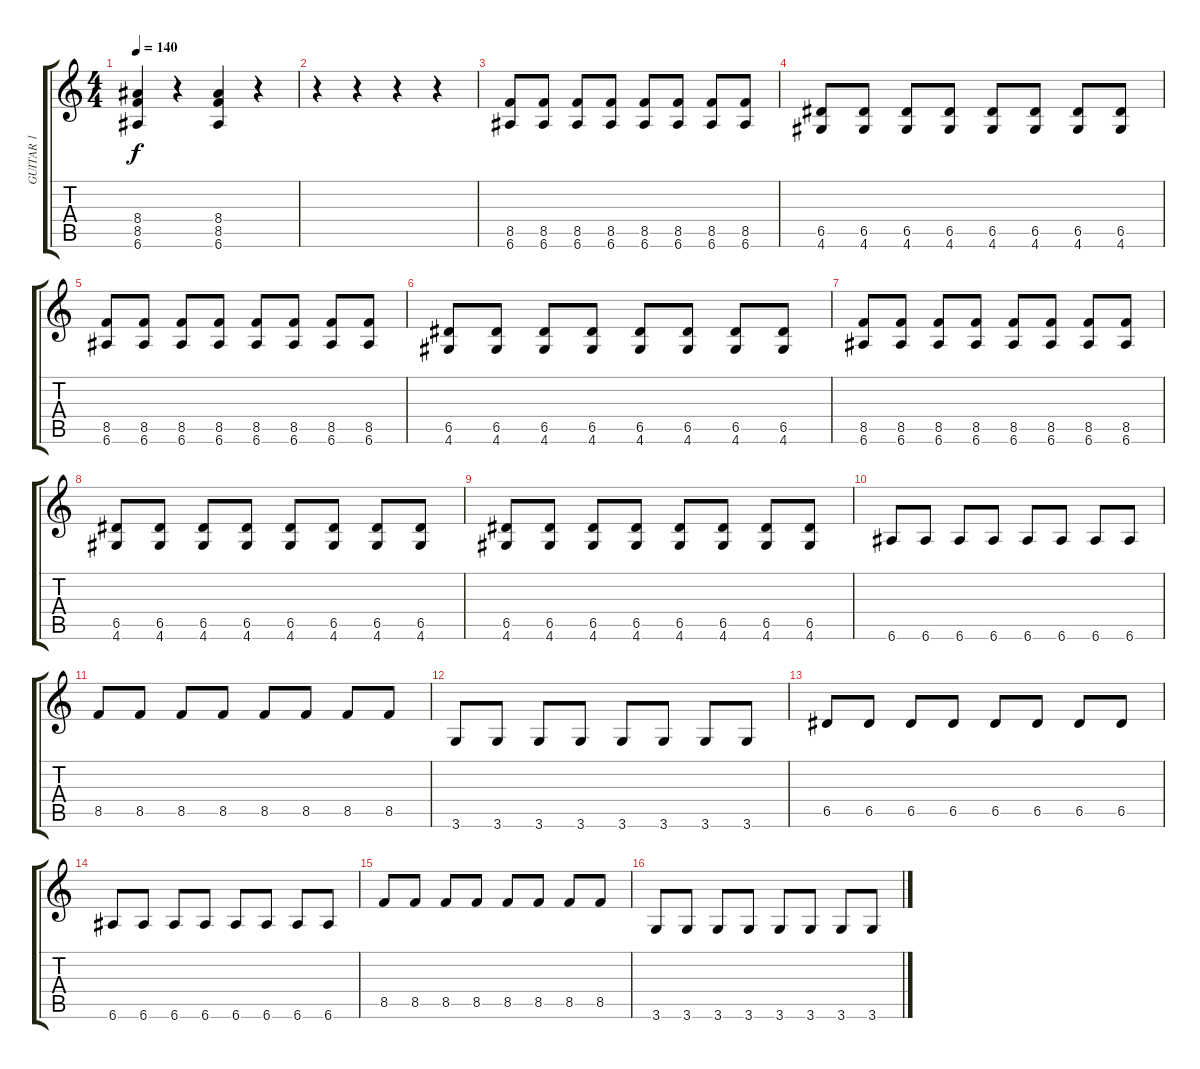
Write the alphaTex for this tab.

\track ("GUITAR 1" "GUITAR 1") {instrument distortionguitar}
\staff {score tabs}
\tuning (E4 B3 G3 D3 A2 E2) {hide}
\ts (4 4)
\tempo 140
\clef g2
\ks c
(8.4 8.5 6.6).4{dy f volume 10 instrument distortionguitar} r.4 (8.4 8.5 6.6).4 r.4 |
r.4{volume 10} r.4 r.4 r.4 |
(8.5 6.6).8{volume 11} (8.5 6.6).8 (8.5 6.6).8 (8.5 6.6).8 (8.5 6.6).8 (8.5 6.6).8 (8.5 6.6).8 (8.5 6.6).8 |
(6.5 4.6).8 (6.5 4.6).8 (6.5 4.6).8 (6.5 4.6).8 (6.5 4.6).8 (6.5 4.6).8 (6.5 4.6).8 (6.5 4.6).8 |
(8.5 6.6).8{volume 11} (8.5 6.6).8 (8.5 6.6).8 (8.5 6.6).8 (8.5 6.6).8 (8.5 6.6).8 (8.5 6.6).8 (8.5 6.6).8 |
(6.5 4.6).8 (6.5 4.6).8 (6.5 4.6).8 (6.5 4.6).8 (6.5 4.6).8 (6.5 4.6).8 (6.5 4.6).8 (6.5 4.6).8 |
(8.5 6.6).8{volume 11} (8.5 6.6).8 (8.5 6.6).8 (8.5 6.6).8 (8.5 6.6).8 (8.5 6.6).8 (8.5 6.6).8 (8.5 6.6).8 |
(6.5 4.6).8 (6.5 4.6).8 (6.5 4.6).8 (6.5 4.6).8 (6.5 4.6).8 (6.5 4.6).8 (6.5 4.6).8 (6.5 4.6).8 |
(6.5 4.6).8 (6.5 4.6).8 (6.5 4.6).8 (6.5 4.6).8 (6.5 4.6).8 (6.5 4.6).8 (6.5 4.6).8 (6.5 4.6).8 |
6.6.8 6.6.8 6.6.8 6.6.8 6.6.8 6.6.8 6.6.8 6.6.8 |
8.5.8 8.5.8 8.5.8 8.5.8 8.5.8 8.5.8 8.5.8 8.5.8 |
3.6.8 3.6.8 3.6.8 3.6.8 3.6.8 3.6.8 3.6.8 3.6.8 |
6.5.8 6.5.8 6.5.8 6.5.8 6.5.8 6.5.8 6.5.8 6.5.8 |
6.6.8 6.6.8 6.6.8 6.6.8 6.6.8 6.6.8 6.6.8 6.6.8 |
8.5.8 8.5.8 8.5.8 8.5.8 8.5.8 8.5.8 8.5.8 8.5.8 |
3.6.8 3.6.8 3.6.8 3.6.8 3.6.8 3.6.8 3.6.8 3.6.8
